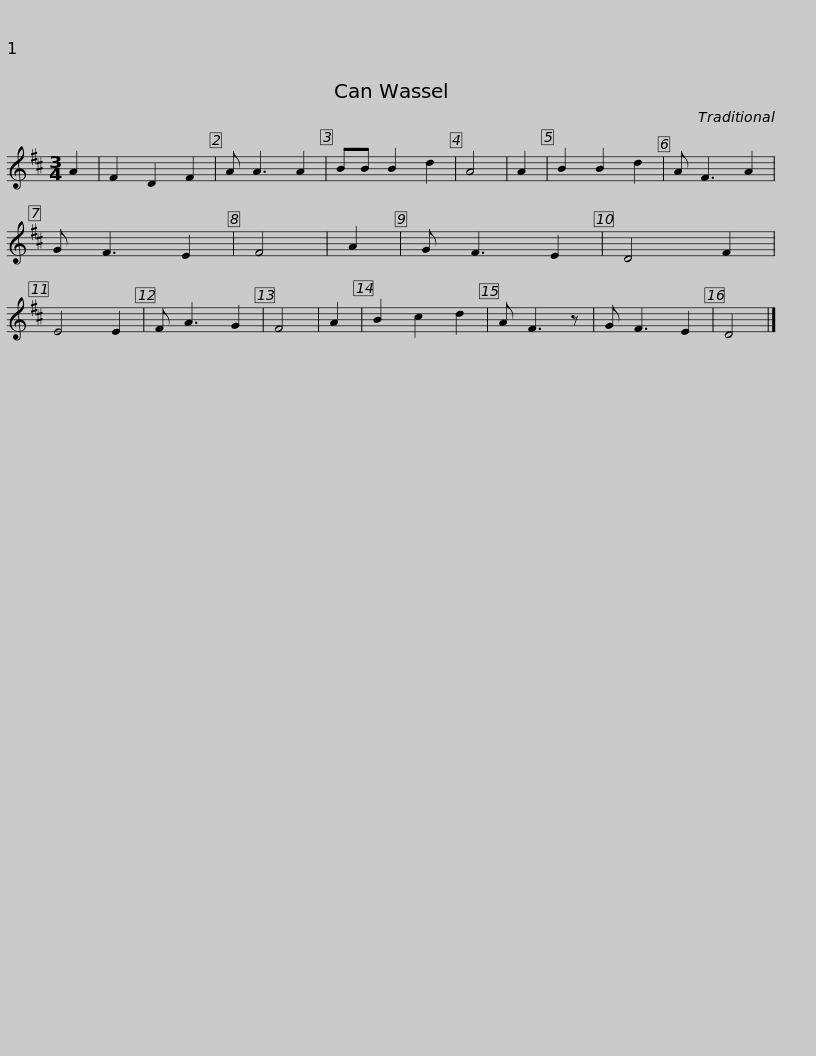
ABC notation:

X:1
L:1/8
M:3/4
I:linebreak $
K:D
V:1 treble
V:1
 A2 | F2 D2 F2 | A A3 A2 | BB B2 d2 | A4 | %5
 A2 | B2 B2 d2 | A F3 A2 | G F3 E2 | F4 | %10
 A2 | G F3 E2 | D4 F2 | E4 E2 |$ F A3 G2 | %15
 F4 | A2 | B2 c2 d2 | A F3 z | G F3 E2 | %20
 D4 |] %21
